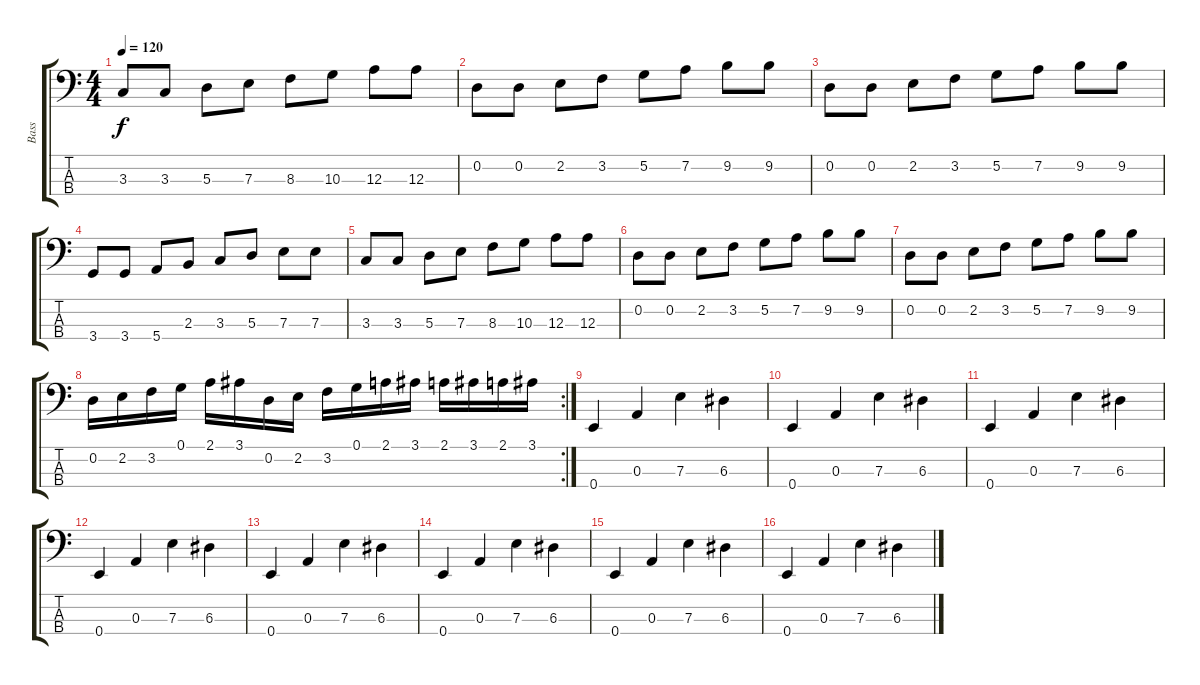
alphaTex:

\track ("Bass" "Bass") {instrument electricbassfinger}
\staff {score tabs}
\tuning (G2 D2 A1 E1) {hide}
\ts (4 4)
\tempo 120
\clef f4
\ks c
3.3.8{dy f} 3.3.8 5.3.8 7.3.8 8.3.8 10.3.8 12.3.8 12.3.8 |
0.2.8 0.2.8 2.2.8 3.2.8 5.2.8 7.2.8 9.2.8 9.2.8 |
0.2.8 0.2.8 2.2.8 3.2.8 5.2.8 7.2.8 9.2.8 9.2.8 |
3.4.8 3.4.8 5.4.8 2.3.8 3.3.8 5.3.8 7.3.8 7.3.8 |
3.3.8 3.3.8 5.3.8 7.3.8 8.3.8 10.3.8 12.3.8 12.3.8 |
0.2.8 0.2.8 2.2.8 3.2.8 5.2.8 7.2.8 9.2.8 9.2.8 |
0.2.8 0.2.8 2.2.8 3.2.8 5.2.8 7.2.8 9.2.8 9.2.8 |
\rc 2
0.2.16 2.2.16 3.2.16 0.1.16 2.1.16 3.1.16 0.2.16 2.2.16 3.2.16 0.1.16 2.1.16 3.1.16 2.1.16 3.1.16 2.1.16 3.1.16 |
0.4.4 0.3.4 7.3.4 6.3.4 |
0.4.4 0.3.4 7.3.4 6.3.4 |
0.4.4 0.3.4 7.3.4 6.3.4 |
0.4.4 0.3.4 7.3.4 6.3.4 |
0.4.4 0.3.4 7.3.4 6.3.4 |
0.4.4 0.3.4 7.3.4 6.3.4 |
0.4.4 0.3.4 7.3.4 6.3.4 |
0.4.4 0.3.4 7.3.4 6.3.4
